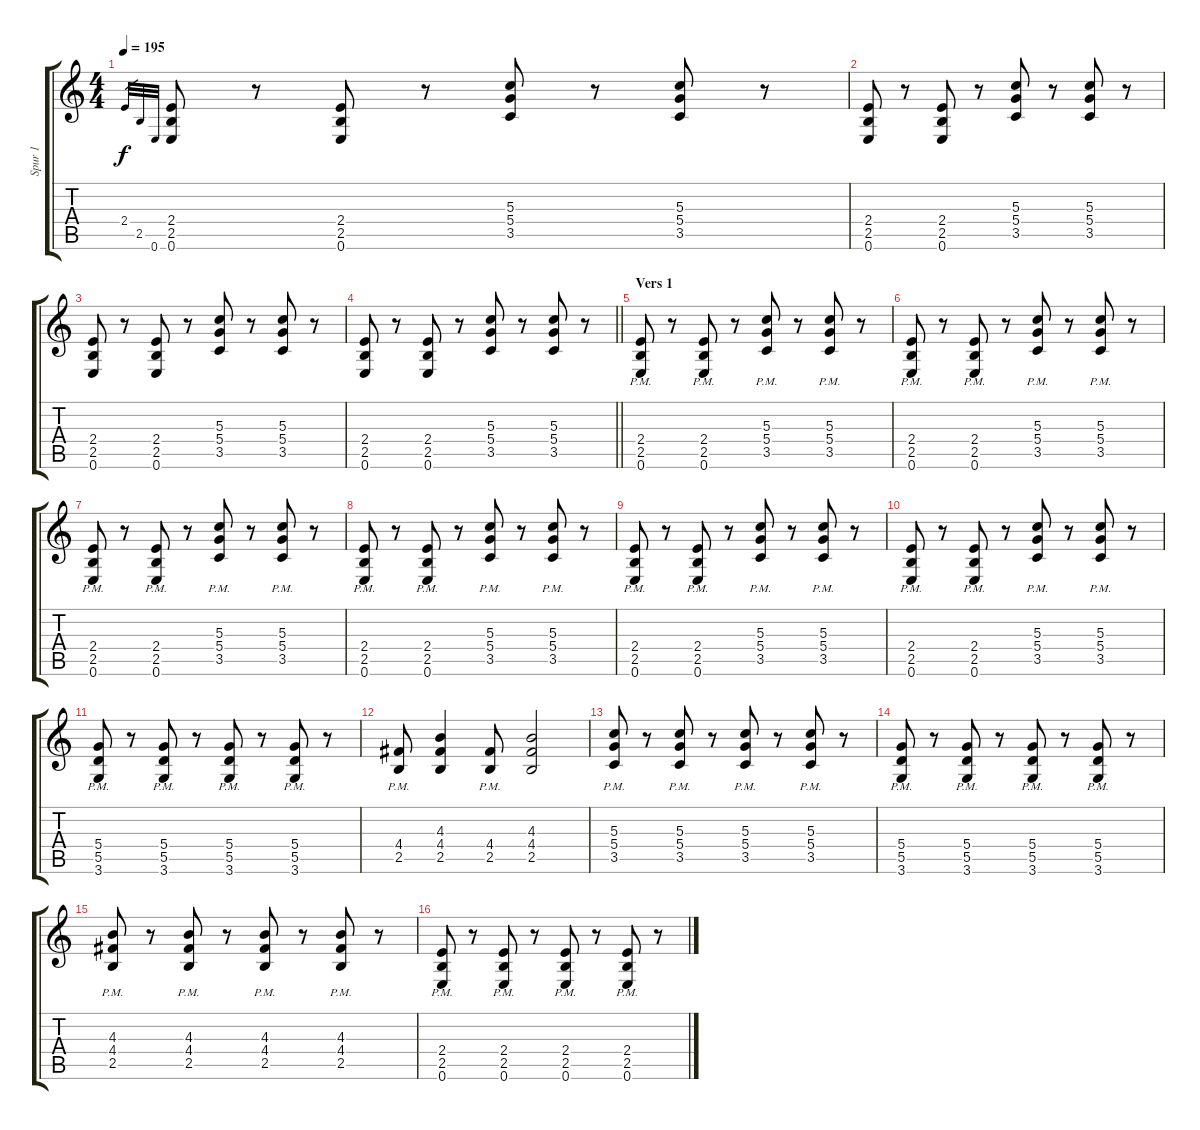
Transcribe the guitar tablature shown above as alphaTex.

\track ("Spur 1" "Spur 1") {instrument distortionguitar}
\staff {score tabs}
\tuning (E4 B3 G3 D3 A2 E2) {hide}
\ts (4 4)
\tempo 195
\clef g2
\ks c
2.4.32{gr dy f instrument distortionguitar} 2.5.32{gr} 0.6.32{gr} (2.4 2.5 0.6).8{instrument overdrivenguitar} r.8 (2.4 2.5 0.6).8 r.8 (5.3 5.4 3.5).8 r.8 (5.3 5.4 3.5).8 r.8 |
(2.4 2.5 0.6).8 r.8 (2.4 2.5 0.6).8 r.8 (5.3 5.4 3.5).8 r.8 (5.3 5.4 3.5).8 r.8 |
(2.4 2.5 0.6).8 r.8 (2.4 2.5 0.6).8 r.8 (5.3 5.4 3.5).8 r.8 (5.3 5.4 3.5).8 r.8 |
\barLineRight lightlight
(2.4 2.5 0.6).8 r.8 (2.4 2.5 0.6).8 r.8 (5.3 5.4 3.5).8 r.8 (5.3 5.4 3.5).8 r.8 |
\section ("" "Vers 1")
(2.4{pm} 2.5{pm} 0.6{pm}).8{instrument distortionguitar} r.8 (2.4{pm} 2.5{pm} 0.6{pm}).8 r.8 (5.3{pm} 5.4{pm} 3.5{pm}).8 r.8 (5.3{pm} 5.4{pm} 3.5{pm}).8 r.8 |
(2.4{pm} 2.5{pm} 0.6{pm}).8 r.8 (2.4{pm} 2.5{pm} 0.6{pm}).8 r.8 (5.3{pm} 5.4{pm} 3.5{pm}).8 r.8 (5.3{pm} 5.4{pm} 3.5{pm}).8 r.8 |
(2.4{pm} 2.5{pm} 0.6{pm}).8 r.8 (2.4{pm} 2.5{pm} 0.6{pm}).8 r.8 (5.3{pm} 5.4{pm} 3.5{pm}).8 r.8 (5.3{pm} 5.4{pm} 3.5{pm}).8 r.8 |
(2.4{pm} 2.5{pm} 0.6{pm}).8 r.8 (2.4{pm} 2.5{pm} 0.6{pm}).8 r.8 (5.3{pm} 5.4{pm} 3.5{pm}).8 r.8 (5.3{pm} 5.4{pm} 3.5{pm}).8 r.8 |
(2.4{pm} 2.5{pm} 0.6{pm}).8 r.8 (2.4{pm} 2.5{pm} 0.6{pm}).8 r.8 (5.3{pm} 5.4{pm} 3.5{pm}).8 r.8 (5.3{pm} 5.4{pm} 3.5{pm}).8 r.8 |
(2.4{pm} 2.5{pm} 0.6{pm}).8 r.8 (2.4{pm} 2.5{pm} 0.6{pm}).8 r.8 (5.3{pm} 5.4{pm} 3.5{pm}).8 r.8 (5.3{pm} 5.4{pm} 3.5{pm}).8 r.8 |
(5.4{pm} 5.5{pm} 3.6{pm}).8 r.8 (5.4{pm} 5.5{pm} 3.6{pm}).8 r.8 (5.4{pm} 5.5{pm} 3.6).8 r.8 (5.4{pm} 5.5{pm} 3.6).8 r.8 |
(4.4{pm} 2.5{pm}).8 (4.3 4.4 2.5).4 (4.4{pm} 2.5{pm}).8 (4.3 4.4 2.5).2 |
(5.3{pm} 5.4{pm} 3.5{pm}).8 r.8 (5.3{pm} 5.4{pm} 3.5{pm}).8 r.8 (5.3{pm} 5.4{pm} 3.5{pm}).8 r.8 (5.3{pm} 5.4{pm} 3.5{pm}).8 r.8 |
(5.4{pm} 5.5{pm} 3.6).8 r.8 (5.4{pm} 5.5{pm} 3.6).8 r.8 (5.4{pm} 5.5{pm} 3.6).8 r.8 (5.4{pm} 5.5{pm} 3.6).8 r.8 |
(4.3{pm} 4.4{pm} 2.5{pm}).8 r.8 (4.3{pm} 4.4{pm} 2.5{pm}).8 r.8 (4.3{pm} 4.4{pm} 2.5{pm}).8 r.8 (4.3{pm} 4.4{pm} 2.5{pm}).8 r.8 |
(2.4{pm} 2.5{pm} 0.6).8 r.8 (2.4{pm} 2.5{pm} 0.6).8 r.8 (2.4{pm} 2.5{pm} 0.6).8 r.8 (2.4{pm} 2.5{pm} 0.6).8 r.8
